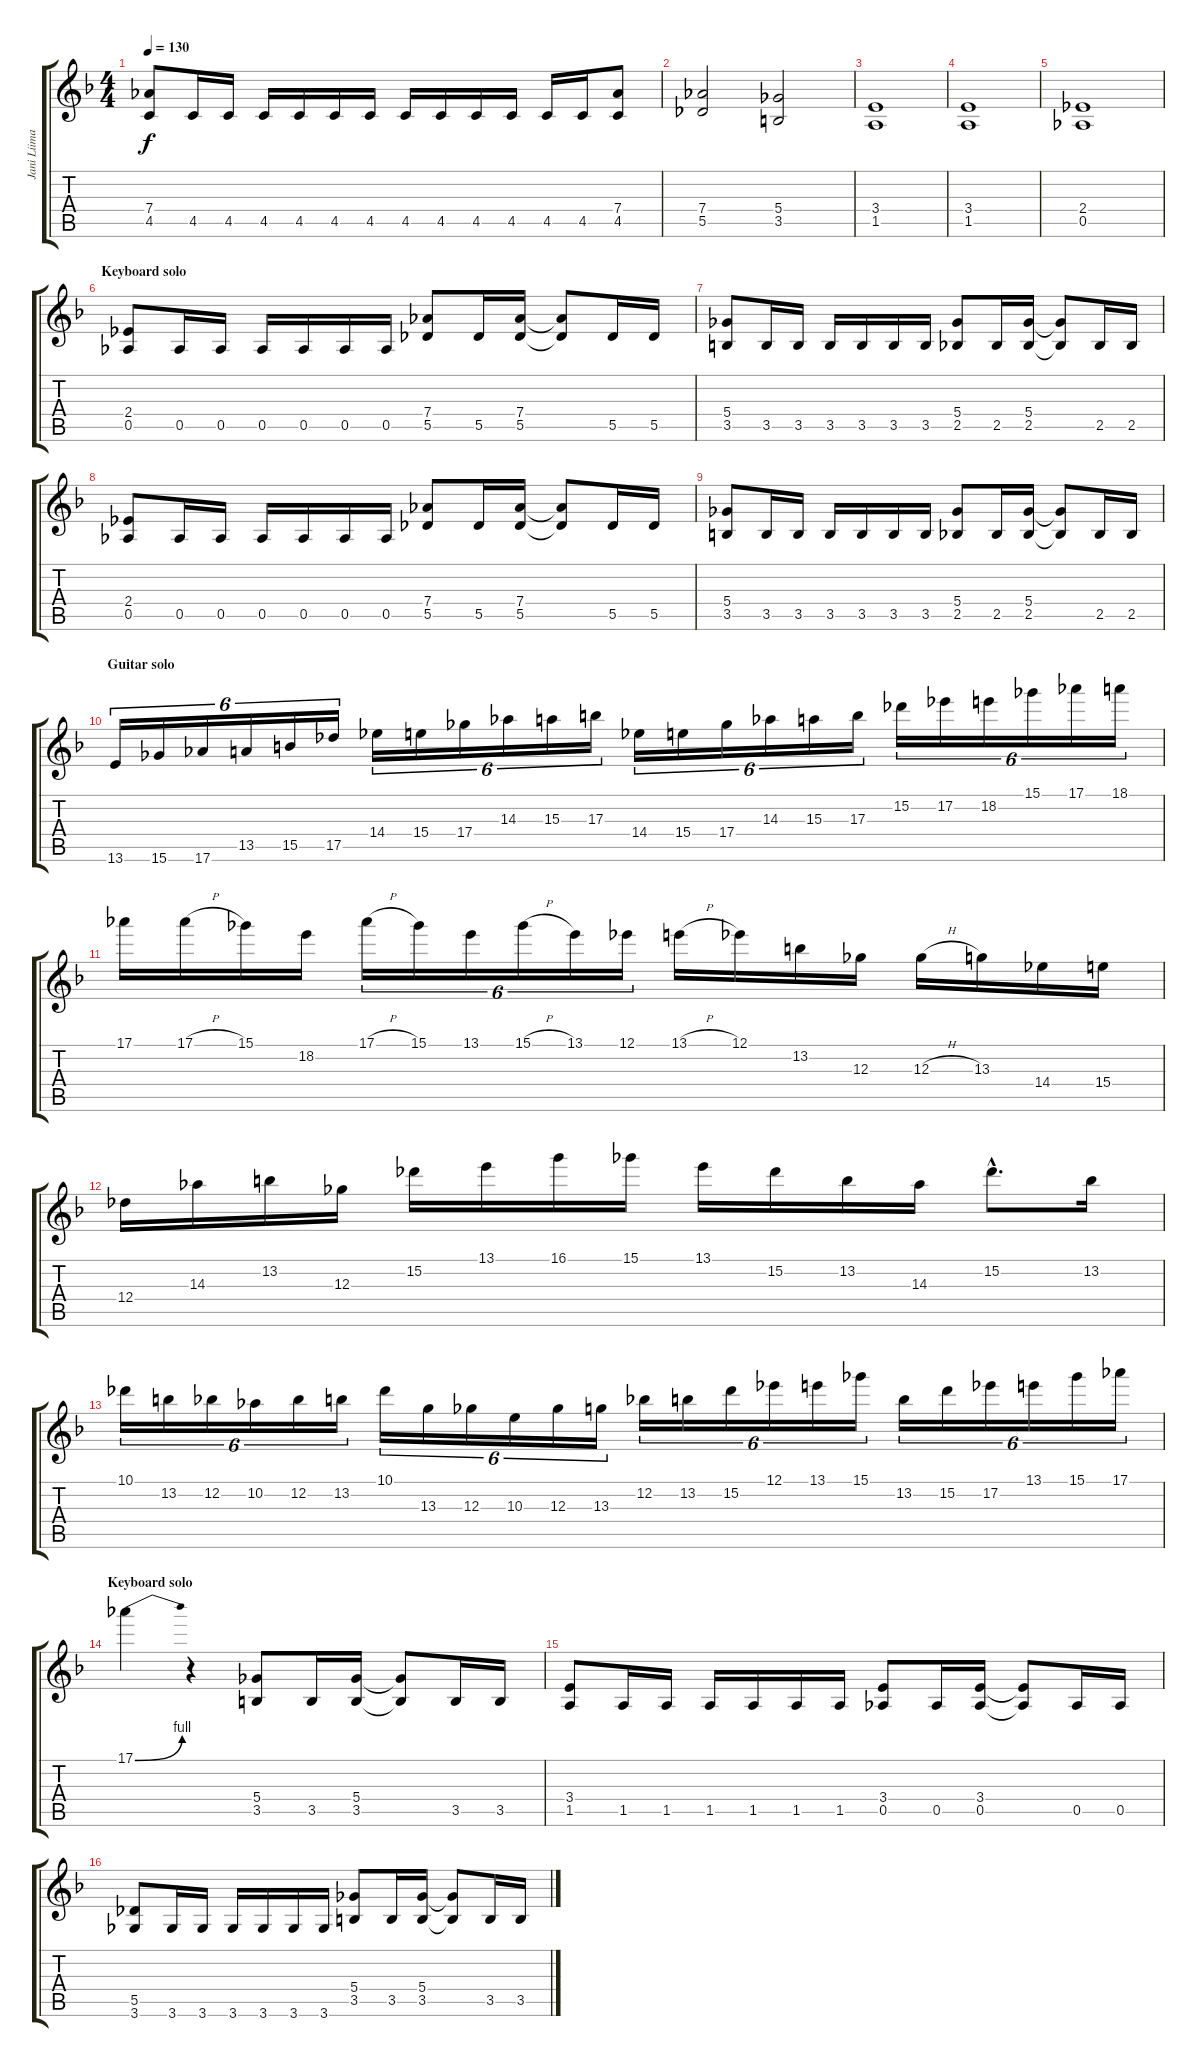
\track ("Jani Liimatainen" "Jani Liima") {instrument distortionguitar}
\staff {score tabs}
\tuning (Eb4 Bb3 Gb3 Db3 Ab2 Eb2) {hide}
\ts (4 4)
\tempo 130
\clef g2
\ks dminor
(7.4 4.5).8{dy f} 4.5.16 4.5.16 4.5.16 4.5.16 4.5.16 4.5.16 4.5.16 4.5.16 4.5.16 4.5.16 4.5.16 4.5.16 (7.4 4.5).8 |
(7.4 5.5).2 (5.4 3.5).2 |
(3.4 1.5).1 |
(3.4 1.5).1 |
(2.4 0.5).1 |
\section ("" "Keyboard solo ")
(2.4 0.5).8 0.5.16 0.5.16 0.5.16 0.5.16 0.5.16 0.5.16 (7.4 5.5).8 5.5.16 (7.4 5.5).16 (7.4{t} 5.5{t}).8 5.5.16 5.5.16 |
(5.4 3.5).8 3.5.16 3.5.16 3.5.16 3.5.16 3.5.16 3.5.16 (5.4 2.5).8 2.5.16 (5.4 2.5).16 (5.4{t} 2.5{t}).8 2.5.16 2.5.16 |
(2.4 0.5).8 0.5.16 0.5.16 0.5.16 0.5.16 0.5.16 0.5.16 (7.4 5.5).8 5.5.16 (7.4 5.5).16 (7.4{t} 5.5{t}).8 5.5.16 5.5.16 |
(5.4 3.5).8 3.5.16 3.5.16 3.5.16 3.5.16 3.5.16 3.5.16 (5.4 2.5).8 2.5.16 (5.4 2.5).16 (5.4{t} 2.5{t}).8 2.5.16 2.5.16 |
\section ("" "Guitar solo")
13.6.16{tu (6 4) volume 16 balance 7} 15.6.16{tu (6 4)} 17.6.16{tu (6 4)} 13.5.16{tu (6 4)} 15.5.16{tu (6 4)} 17.5.16{tu (6 4)} 14.4.16{tu (6 4)} 15.4.16{tu (6 4)} 17.4.16{tu (6 4)} 14.3.16{tu (6 4)} 15.3.16{tu (6 4)} 17.3.16{tu (6 4)} 14.4.16{tu (6 4)} 15.4.16{tu (6 4)} 17.4.16{tu (6 4)} 14.3.16{tu (6 4)} 15.3.16{tu (6 4)} 17.3.16{tu (6 4)} 15.2.16{tu (6 4)} 17.2.16{tu (6 4)} 18.2.16{tu (6 4)} 15.1.16{tu (6 4)} 17.1.16{tu (6 4)} 18.1.16{tu (6 4)} |
17.1.16 17.1{h}.16 15.1.16 18.2.16 17.1{h}.16{tu (6 4)} 15.1.16{tu (6 4)} 13.1.16{tu (6 4)} 15.1{h}.16{tu (6 4)} 13.1.16{tu (6 4)} 12.1.16{tu (6 4)} 13.1{h}.16 12.1.16 13.2.16 12.3.16 12.3{h}.16 13.3.16 14.4.16 15.4.16 |
12.4.16 14.3.16 13.2.16 12.3.16 15.2.16 13.1.16 16.1.16 15.1.16 13.1.16 15.2.16 13.2.16 14.3.16 15.2{hac}.8{d} 13.2.16 |
10.1.16{tu (6 4)} 13.2.16{tu (6 4)} 12.2.16{tu (6 4)} 10.2.16{tu (6 4)} 12.2.16{tu (6 4)} 13.2.16{tu (6 4)} 10.1.16{tu (6 4)} 13.3.16{tu (6 4)} 12.3.16{tu (6 4)} 10.3.16{tu (6 4)} 12.3.16{tu (6 4)} 13.3.16{tu (6 4)} 12.2.16{tu (6 4)} 13.2.16{tu (6 4)} 15.2.16{tu (6 4)} 12.1.16{tu (6 4)} 13.1.16{tu (6 4)} 15.1.16{tu (6 4)} 13.2.16{tu (6 4)} 15.2.16{tu (6 4)} 17.2.16{tu (6 4)} 13.1.16{tu (6 4)} 15.1.16{tu (6 4)} 17.1.16{tu (6 4)} |
\section ("" "Keyboard solo")
17.1{be (bend 0 0 60 4)}.4{volume 14} r.4 (5.4 3.5).8 3.5.16 (5.4 3.5).16 (5.4{t} 3.5{t}).8 3.5.16 3.5.16 |
(3.4 1.5).8 1.5.16 1.5.16 1.5.16 1.5.16 1.5.16 1.5.16 (3.4 0.5).8 0.5.16 (3.4 0.5).16 (3.4{t} 0.5{t}).8 0.5.16 0.5.16 |
(5.5 3.6).8 3.6.16 3.6.16 3.6.16 3.6.16 3.6.16 3.6.16 (5.4 3.5).8 3.5.16 (5.4 3.5).16 (5.4{t} 3.5{t}).8 3.5.16 3.5.16
